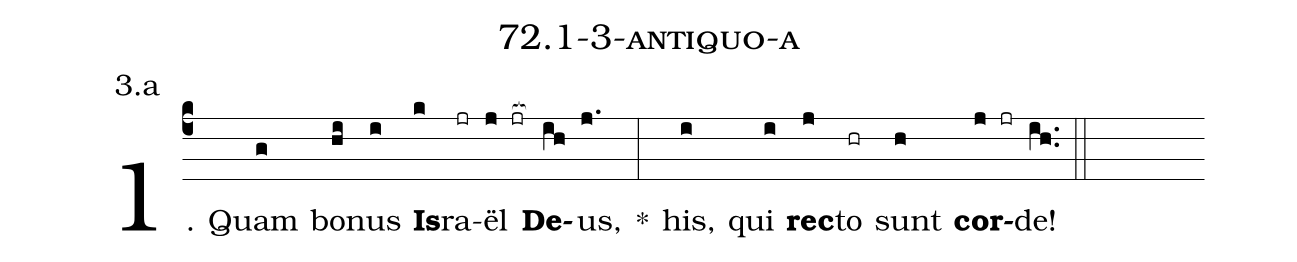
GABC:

name: 72.1-3-antiquo-a;
annotation: 3.a;
%%
(c4)1. Quam(g) bo(hi)nus(i) <b>Is</b>(k)ra(jr)ël(j jr[ocb:1{]) <b>De</b>(ih[ocb:0}])us,(j.) *(:) his,(i) qui(i) <b>rec</b>(j)to(hr) sunt(h) <b>cor</b>(j jr)de!(ih..) (::)


%E(i) u(i) o(j) u(h) a(j) e.(ih..) (::)
